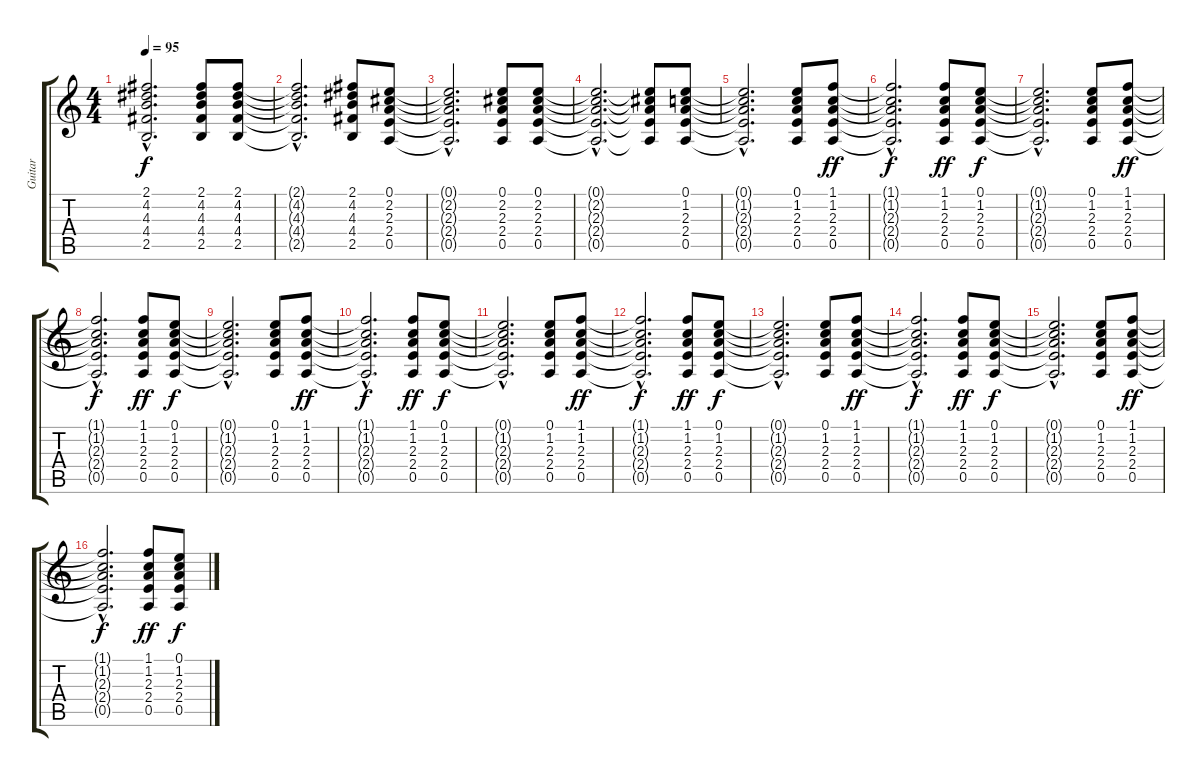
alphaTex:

\track ("Guitar" "Guitar") {instrument acousticguitarsteel}
\staff {score tabs}
\tuning (E4 B3 G3 D3 A2 E2) {hide}
\ts (4 4)
\tempo 95
\clef g2
\ks c
(2.1{hac t} 4.2{hac t} 4.3{hac t} 4.4{hac t} 2.5{hac t}).2{d dy f} (2.1 4.2 4.3 4.4 2.5).8 (2.1 4.2 4.3 4.4 2.5).8 |
(2.1{hac t} 4.2{hac t} 4.3{hac t} 4.4{hac t} 2.5{hac t}).2{d} (2.1 4.2 4.3 4.4 2.5).8 (0.1 2.2 2.3 2.4 0.5).8 |
(0.1{hac t} 2.2{hac t} 2.3{hac t} 2.4{hac t} 0.5{hac t}).2{d} (0.1 2.2 2.3 2.4 0.5).8 (0.1 2.2 2.3 2.4 0.5).8 |
(0.1{hac t} 2.2{hac t} 2.3{hac t} 2.4{hac t} 0.5{hac t}).2{d} (0.1{t} 2.2{t} 2.3{t} 2.4{t} 0.5{t}).8 (0.1 1.2 2.3 2.4 0.5).8 |
(0.1{hac t} 1.2{hac t} 2.3{hac t} 2.4{hac t} 0.5{hac t}).2{d} (0.1 1.2 2.3 2.4 0.5).8 (1.1 1.2 2.3 2.4 0.5).8{dy ff} |
(1.1{hac t} 1.2{hac t} 2.3{hac t} 2.4{hac t} 0.5{hac t}).2{d dy f} (1.1 1.2 2.3 2.4 0.5).8{dy ff} (0.1 1.2 2.3 2.4 0.5).8{dy f} |
(0.1{hac t} 1.2{hac t} 2.3{hac t} 2.4{hac t} 0.5{hac t}).2{d} (0.1 1.2 2.3 2.4 0.5).8 (1.1 1.2 2.3 2.4 0.5).8{dy ff} |
(1.1{hac t} 1.2{hac t} 2.3{hac t} 2.4{hac t} 0.5{hac t}).2{d dy f} (1.1 1.2 2.3 2.4 0.5).8{dy ff} (0.1 1.2 2.3 2.4 0.5).8{dy f} |
(0.1{hac t} 1.2{hac t} 2.3{hac t} 2.4{hac t} 0.5{hac t}).2{d} (0.1 1.2 2.3 2.4 0.5).8 (1.1 1.2 2.3 2.4 0.5).8{dy ff} |
(1.1{hac t} 1.2{hac t} 2.3{hac t} 2.4{hac t} 0.5{hac t}).2{d dy f} (1.1 1.2 2.3 2.4 0.5).8{dy ff} (0.1 1.2 2.3 2.4 0.5).8{dy f} |
(0.1{hac t} 1.2{hac t} 2.3{hac t} 2.4{hac t} 0.5{hac t}).2{d} (0.1 1.2 2.3 2.4 0.5).8 (1.1 1.2 2.3 2.4 0.5).8{dy ff} |
(1.1{hac t} 1.2{hac t} 2.3{hac t} 2.4{hac t} 0.5{hac t}).2{d dy f} (1.1 1.2 2.3 2.4 0.5).8{dy ff} (0.1 1.2 2.3 2.4 0.5).8{dy f} |
(0.1{hac t} 1.2{hac t} 2.3{hac t} 2.4{hac t} 0.5{hac t}).2{d} (0.1 1.2 2.3 2.4 0.5).8 (1.1 1.2 2.3 2.4 0.5).8{dy ff} |
(1.1{hac t} 1.2{hac t} 2.3{hac t} 2.4{hac t} 0.5{hac t}).2{d dy f} (1.1 1.2 2.3 2.4 0.5).8{dy ff} (0.1 1.2 2.3 2.4 0.5).8{dy f} |
(0.1{hac t} 1.2{hac t} 2.3{hac t} 2.4{hac t} 0.5{hac t}).2{d} (0.1 1.2 2.3 2.4 0.5).8 (1.1 1.2 2.3 2.4 0.5).8{dy ff} |
(1.1{hac t} 1.2{hac t} 2.3{hac t} 2.4{hac t} 0.5{hac t}).2{d dy f} (1.1 1.2 2.3 2.4 0.5).8{dy ff} (0.1 1.2 2.3 2.4 0.5).8{dy f}
